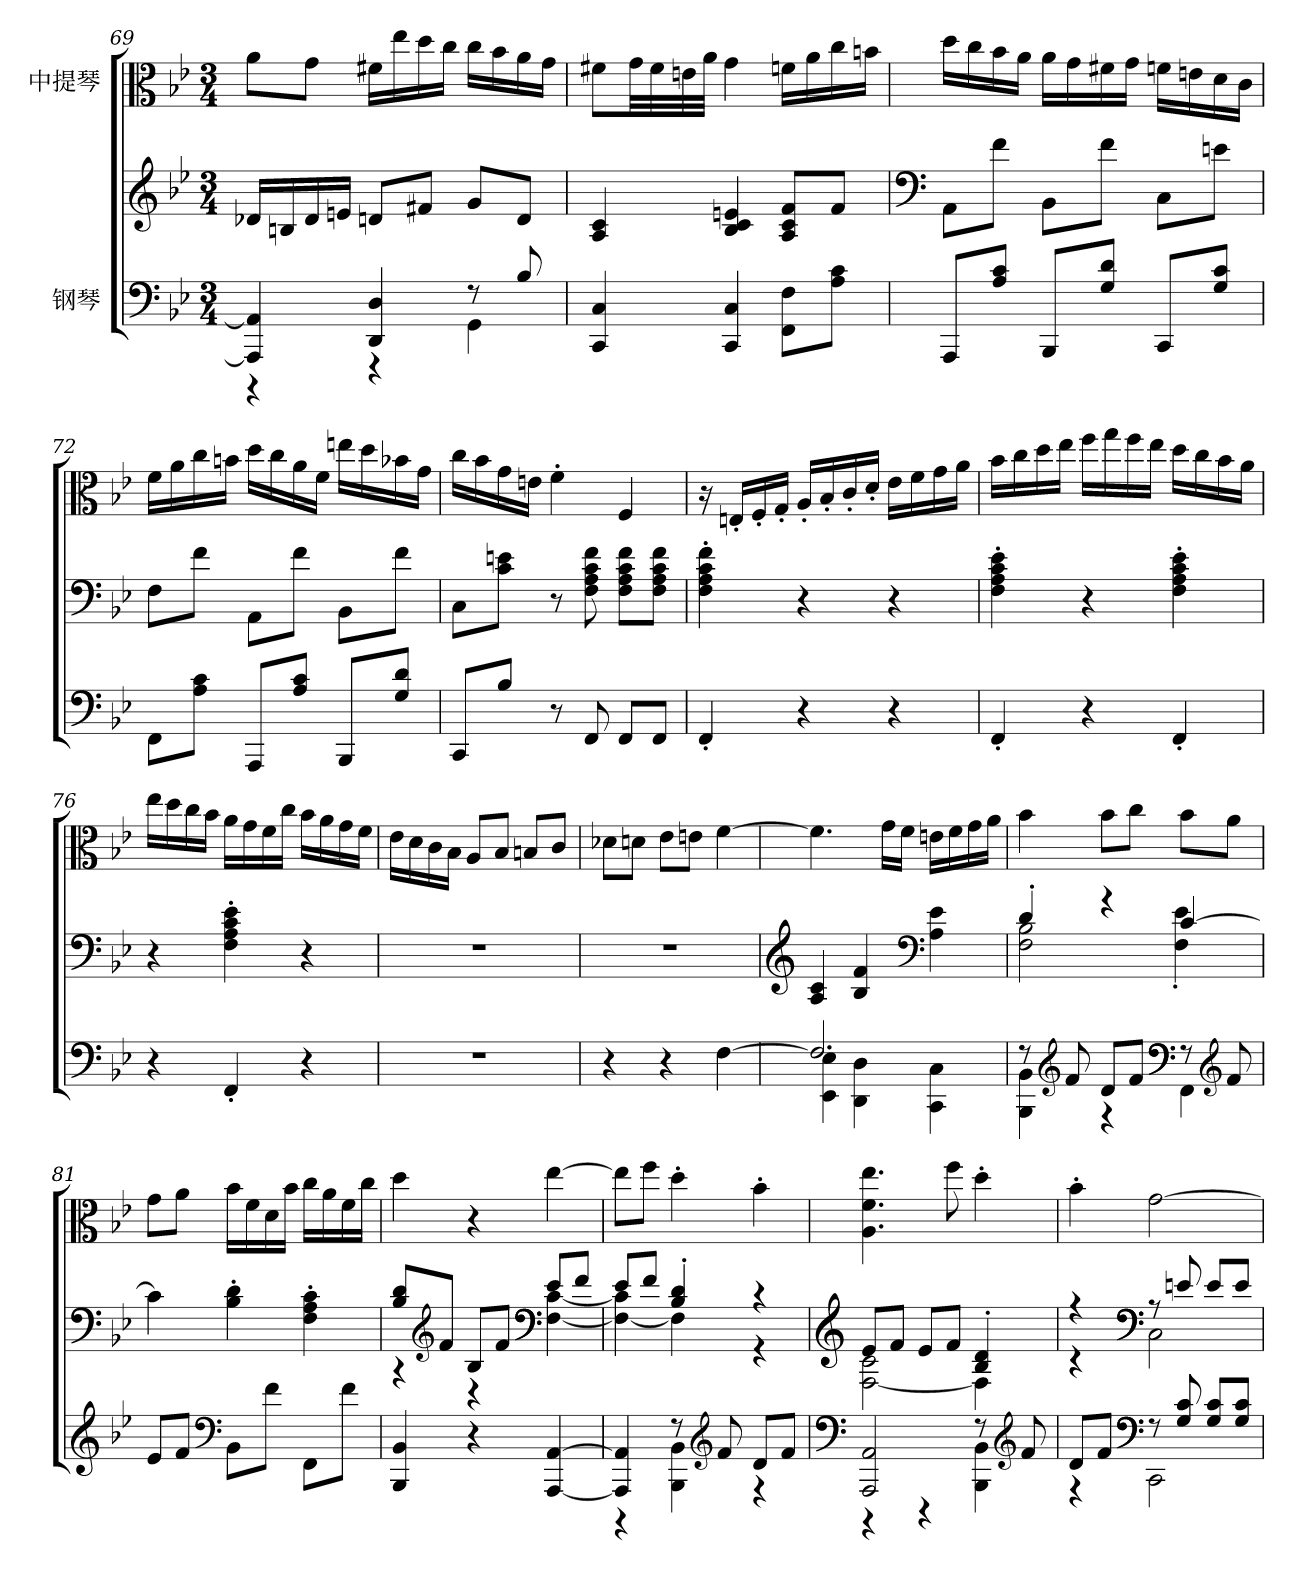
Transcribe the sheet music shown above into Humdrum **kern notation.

**kern	**kern	**kern
*part2	*part2	*part1
*staff3	*staff2	*staff1
*I"钢琴	*	*I"中提琴
*clefF4	*clefG2	*clefC3
*k[b-e-]	*k[b-e-]	*k[b-e-]
*M3/4	*M3/4	*M3/4
=69	=69	=69
*^	*	*
4AAA/] 4AA/]	4r	16d-X/LL	8a\L
.	.	16Bn/	.
.	.	16d-/	8g\J
.	.	16en/JJ	.
4DD/ 4D/	4r	8dn/L	16f#X\LL
.	.	.	16ee-\
.	.	8f#X/J	16dd\
.	.	.	16cc\JJ
8r	4GG\	8g/L	16cc\LL
.	.	.	16b-\
8B-/	.	8d/J	16a\
.	.	.	16g\JJ
*v	*v	*	*
!!LO:LB:g=z
=70	=70	=70
4CC/ 4C/	4A/ 4c/	8f#X\L
.	.	32g\LL
.	.	32f#\
.	.	32en\
.	.	32a\JJJ
4CC/ 4C/	4B-/ 4c/ 4en/	4g\
8FF\ 8F\L	8A/ 8c/ 8f/L	16fn\LL
.	.	16a\
8A\ 8c\J	8f/J	16cc\
.	.	16bn\JJ
=71	=71	=71
*	*clefF4	*
8AAA/L	8AA\L	16dd\LL
.	.	16cc\
8A/ 8c/J	8f\J	16b-\
.	.	16a\JJ
8BBB-/L	8BB-\L	16a\LL
.	.	16g\
8G/ 8d/J	8f\J	16f#X\
.	.	16g\JJ
8CC/L	8C\L	16fn\LL
.	.	16en\
8G/ 8c/J	8en\J	16d\
.	.	16c\JJ
!!LO:PB:g=z
=72	=72	=72
8FF\L	8F\L	16f\LL
.	.	16a\
8A\ 8c\J	8f\J	16cc\
.	.	16bn\JJ
8AAA/L	8AA\L	16dd\LL
.	.	16cc\
8A/ 8c/J	8f\J	16a\
.	.	16f\JJ
8BBB-/L	8BB-\L	16een\LL
.	.	16dd\
8G/ 8d/J	8f\J	16b-X\
.	.	16g\JJ
=73	=73	=73
8CC/L	8C\L	16cc\LL
.	.	16b-\
8B-/J	8c\ 8en\J	16g\
.	.	16en\JJ
8r	8r	4f'\
8FF/	8F\ 8A\ 8c\ 8f\	.
8FF/L	8F\ 8A\ 8c\ 8f\L	4F/
8FF/J	8F\ 8A\ 8c\ 8f\J	.
=74	=74	=74
4FF'/	4F\' 4A\' 4c\' 4f\'	16r
.	.	16En'/LL
.	.	16F'/
.	.	16G'/JJ
4r	4r	16A'/LL
.	.	16B-'/
.	.	16c'/
.	.	16d'/JJ
4r	4r	16e-\LL
.	.	16f\
.	.	16g\
.	.	16a\JJ
!!LO:LB:g=z
=75	=75	=75
4FF'/	4F\' 4A\' 4c\' 4e-\'	16b-\LL
.	.	16cc\
.	.	16dd\
.	.	16ee-\JJ
4r	4r	16ff\LL
.	.	16gg\
.	.	16ff\
.	.	16ee-\JJ
4FF'/	4F\' 4A\' 4c\' 4e-\'	16dd\LL
.	.	16cc\
.	.	16b-\
.	.	16a\JJ
=76	=76	=76
4r	4r	16ee-\LL
.	.	16dd\
.	.	16cc\
.	.	16b-\JJ
4FF'/	4F\' 4A\' 4c\' 4e-\'	16a\LL
.	.	16g\
.	.	16f\
.	.	16cc\JJ
4r	4r	16b-\LL
.	.	16a\
.	.	16g\
.	.	16f\JJ
=77	=77	=77
2.r	2.r	16e-\LL
.	.	16d\
.	.	16c\
.	.	16B-\JJ
.	.	8A/L
.	.	8B-/J
.	.	8Bn/L
.	.	8c/J
!!LO:LB:g=z
=78	=78	=78
4r	2.r	8d-X\L
.	.	8dn\J
4r	.	8e-\L
.	.	8en\J
[4F\	.	[4f\
=79	=79	=79
*	*clefG2	*
*^	*	*
2.F/]	4EE-\ 4E-\	4A/ 4c/	4.f\]
.	4DD\ 4D\	4B-/ 4f/	.
.	.	.	16g\LL
.	.	.	16f\JJ
*	*	*clefF4	*
.	4CC\ 4C\	4A\ 4e-\	16en\LL
.	.	.	16f\
.	.	.	16g\
.	.	.	16a\JJ
=80	=80	=80	=80
*	*	*^	*
8r	4BBB-\ 4BB-\	4d'/	2F\ 2B-\	4b-\
*clefG2	*	*	*	*
8f/	.	.	.	.
8d/L	4r	4r	.	8b-\L
8f/J	.	.	.	8cc\J
*clefF4	*	*	*	*
8r	4FF\	[4c/	4F\' 4e-\'	8b-\L
*clefG2	*	*	*	*
8f/	.	.	.	8a\J
*v	*v	*	*	*
*	*v	*v	*
!!LO:LB:g=z
=81	=81	=81
8e-/L	4c\]	8g\L
8f/J	.	8a\J
*clefF4	*	*
8BB-\L	4B-\' 4d\'	16b-\LL
.	.	16f\
8f\J	.	16d\
.	.	16b-\JJ
8FF\L	4F\' 4A\' 4c\'	16cc\LL
.	.	16a\
8f\J	.	16f\
.	.	16cc\JJ
=82	=82	=82
*	*^	*
4BBB-/ 4BB-/	8B-/ 8d/L	4r	4dd\
*	*clefG2	*	*
.	8f/J	.	.
4r	8B-/L	4r	4r
.	8f/J	.	.
*	*clefF4	*	*
[4AAA/ [4AA/	8e-/L	[4F\ [4c\	[4ee-\
.	8f/J	.	.
=83	=83	=83	=83
*^	*	*	*
4AAA/] 4AA/]	4r	8e-/L	4F\_ 4c\]	8ee-\L]
.	.	8f/J	.	8ff\J
8r	4BBB-\ 4BB-\	4B-/' 4d/'	4F\]	4dd'\
*clefG2	*	*	*	*
8f/	.	.	.	.
8d/L	4r	4r	4r	4b-'\
8f/J	.	.	.	.
!!LO:PB:g=z
=84	=84	=84	=84	=84
*clefF4	*	*clefG2	*	*
2AAA/ 2AA/	4r	8e-/L	[2F\ 2c\	4.A\ 4.f\ 4.ee-\
.	.	8f/J	.	.
.	4r	8e-/L	.	.
.	.	8f/J	.	8ff\
8r	4BBB-\ 4BB-\	4B-/' 4d/'	4F\]	4dd'\
*clefG2	*	*	*	*
8f/	.	.	.	.
=85	=85	=85	=85	=85
8d/L	4r	4r	4r	4b-'\
8f/J	.	.	.	.
*clefF4	*	*clefF4	*	*
8r	2CC\	8r	2C\	[2g\
8G/ 8c/	.	8en/	.	.
8G/ 8c/L	.	8e/L	.	.
8G/ 8c/J	.	8e/J	.	.
*v	*v	*	*	*
*	*v	*v	*
=	=	=
*-	*-	*-
